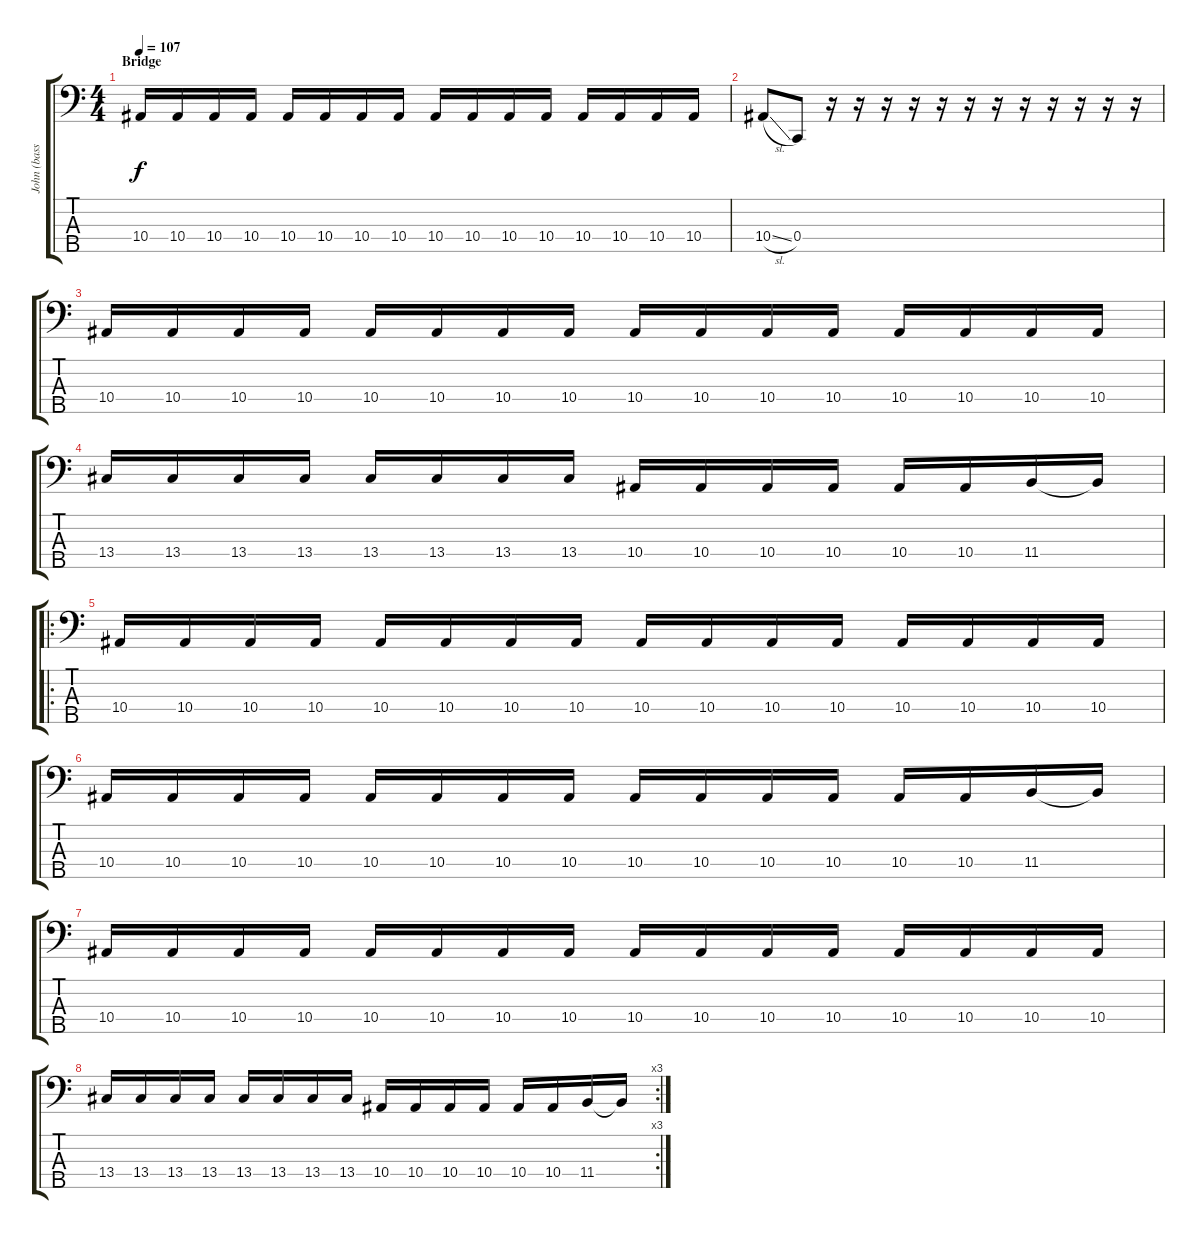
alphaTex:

\track ("John (bass)" "John (bass") {instrument electricbassfinger}
\staff {score tabs}
\tuning (F2 C2 G1 C1 A0) {hide}
\ts (4 4)
\section ("" "Bridge")
\tempo 107
\clef f4
\ks c
10.4.16{dy f} 10.4.16 10.4.16 10.4.16 10.4.16 10.4.16 10.4.16 10.4.16 10.4.16 10.4.16 10.4.16 10.4.16 10.4.16 10.4.16 10.4.16 10.4.16 |
10.4{sl}.8 0.4.8 r.16 r.16 r.16 r.16 r.16 r.16 r.16 r.16 r.16 r.16 r.16 r.16 |
10.4.16 10.4.16 10.4.16 10.4.16 10.4.16 10.4.16 10.4.16 10.4.16 10.4.16 10.4.16 10.4.16 10.4.16 10.4.16 10.4.16 10.4.16 10.4.16 |
13.4.16 13.4.16 13.4.16 13.4.16 13.4.16 13.4.16 13.4.16 13.4.16 10.4.16 10.4.16 10.4.16 10.4.16 10.4.16 10.4.16 11.4.16 11.4{t}.16 |
\ro
10.4.16 10.4.16 10.4.16 10.4.16 10.4.16 10.4.16 10.4.16 10.4.16 10.4.16 10.4.16 10.4.16 10.4.16 10.4.16 10.4.16 10.4.16 10.4.16 |
10.4.16 10.4.16 10.4.16 10.4.16 10.4.16 10.4.16 10.4.16 10.4.16 10.4.16 10.4.16 10.4.16 10.4.16 10.4.16 10.4.16 11.4.16 11.4{t}.16 |
10.4.16 10.4.16 10.4.16 10.4.16 10.4.16 10.4.16 10.4.16 10.4.16 10.4.16 10.4.16 10.4.16 10.4.16 10.4.16 10.4.16 10.4.16 10.4.16 |
\rc 3
13.4.16 13.4.16 13.4.16 13.4.16 13.4.16 13.4.16 13.4.16 13.4.16 10.4.16 10.4.16 10.4.16 10.4.16 10.4.16 10.4.16 11.4.16 11.4{t}.16
